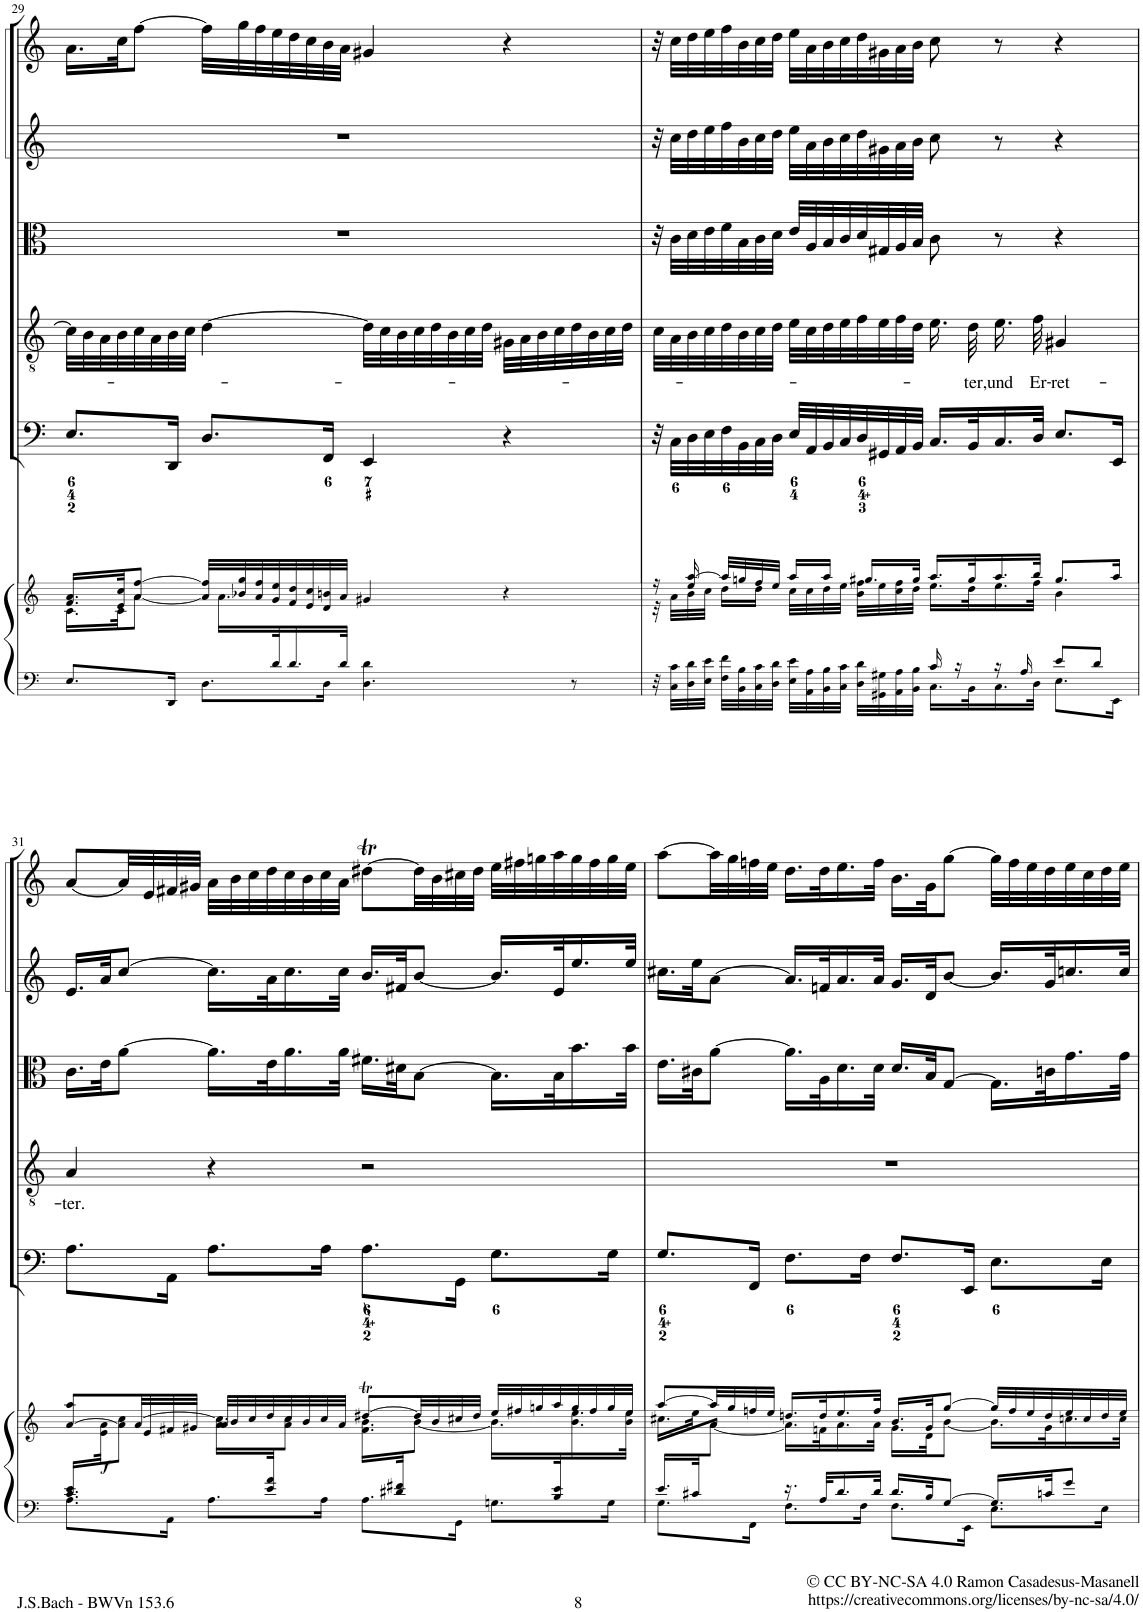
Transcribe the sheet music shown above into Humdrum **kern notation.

**kern	**kern	**kern	**kern	**text	**kern	**kern	**kern
*part6	*part6	*part5	*part4	*part4	*part3	*part2	*part1
*staff7	*staff6	*staff5	*staff4	*staff4	*staff3	*staff2	*staff1
*I"Piano reduction	*	*I"Continuo	*I"Tenore	*	*I"Viola	*I"Violino II	*I"Violino I
*I'Pno	*	*	*	*	*I'Vla	*I'Vln	*I'Vln
!!LO:PB:g=z
*clefF4	*clefG2	*clefF4	*clefGv2	*	*clefC3	*clefG2	*clefG2
*k[]	*k[]	*k[]	*k[]	*	*k[]	*k[]	*k[]
*M4/4	*M4/4	*M4/4	*M4/4	*	*M4/4	*M4/4	*M4/4
*met(c)	*met(c)	*met(c)	*met(c)	*	*met(c)	*met(c)	*met(c)
=29	=29	=29	=29	=29	=29	=29	=29
*^	*^	*	*	*	*	*	*
16.ryy	8.E/L	16.f/ 16.a/LL	16.c\LL	8.E/L	32c\LLL]	.	1r	1r	16.a\LL
.	.	.	.	.	32B\	.	.	.	.
.	.	.	.	.	32A\	.	.	.	.
.	.	32e/ 32cc/JK	32c\JK	.	32B\	.	.	.	32cc\JK
.	.	8a/ [8ff/J	[8a\J	.	32c\	.	.	.	[8ff\J
.	.	.	.	.	32A\	.	.	.	.
.	16DD/Jk	.	.	16DD/Jk	32B\	.	.	.	.
.	.	.	.	.	32c\JJJ	.	.	.	.
.	8.D\L	32a/] 32ff/]LLL	16.a\LL	8.D/L	[4d\	.	.	.	32ff\LLL]
.	.	32b-X/ 32gg/	.	.	.	.	.	.	32gg\
.	.	32a/ 32ff/	.	.	.	.	.	.	32ff\
32d/K	.	32g/ 32ee/	32ryy	.	.	.	.	.	32ee\
*	*	*v	*v	*	*	*	*	*	*
16.d/	.	32f/ 32dd/	.	.	.	.	.	32dd\
.	.	32e/ 32cc/	.	.	.	.	.	32cc\
.	16D\Jk	32d/ 32bn/	16FF/Jk	.	.	.	.	32b\
32d/JJk	.	32a/JJJ	.	.	.	.	.	32a\JJJ
4d\	4.D\	4g#X/	4EE/	32d\LLL]	.	.	.	4g#X/
.	.	.	.	32c\	.	.	.	.
.	.	.	.	32B\	.	.	.	.
.	.	.	.	32c\	.	.	.	.
.	.	.	.	32d\	.	.	.	.
.	.	.	.	32B\	.	.	.	.
.	.	.	.	32c\	.	.	.	.
.	.	.	.	32d\JJJ	.	.	.	.
*	*	*^	*	*	*	*	*	*
4ryy	.	4r	4ryy	4r	32G#X\LLL	.	.	.	4r
.	.	.	.	.	32A\	.	.	.	.
.	.	.	.	.	32B\	.	.	.	.
.	.	.	.	.	32c\	.	.	.	.
.	8r	.	.	.	32d\	.	.	.	.
.	.	.	.	.	32B\	.	.	.	.
.	.	.	.	.	32c\	.	.	.	.
.	.	.	.	.	32d\JJJ	.	.	.	.
=30	=30	=30	=30	=30	=30	=30	=30	=30	=30
32r	32ryy	16r	32r	32r	32c\LLL	.	32r	32r	32r
32ryy	32C\ 32c\LLL	.	32a\LLL	32C\LLL	32A\	.	32c\LLL	32cc\LLL	32cc\LLL
16ryy	32D\ 32d\	16ee/ [16aa/	32b\	32D\	32B\	.	32d\	32dd\	32dd\
.	32E\ 32e\JJJ	.	32cc\JJJ	32E\	32c\	.	32e\	32ee\	32ee\
8ryy	32F\ 32f\LLL	32aa/LLL]	16dd\LL	32F\	32d\	.	32f\	32ff\	32ff\
.	32BB\ 32B\	32ggn/	.	32BB\	32B\	.	32B\	32b\	32b\
.	32C\ 32c\	32ff/	16dd\JJ	32C\	32c\	.	32c\	32cc\	32cc\
.	32D\ 32d\JJJ	32ee/JJJ	.	32D\JJJ	32d\JJJ	.	32d\JJJ	32dd\JJJ	32dd\JJJ
4ryy	32E\ 32e\LLL	16aa/LL	32cc\LLL	32E/LLL	32e\LLL	.	32e/LLL	32ee\LLL	32ee\LLL
.	32AA\ 32A\	.	32cc\	32AA/	32c\	.	32A/	32a\	32a\
.	32BB\ 32B\	16aa/JJ	32dd\	32BB/	32d\	.	32B/	32b\	32b\
.	32C\ 32c\JJJ	.	32ee\JJJ	32C/	32e\	.	32c/	32cc\	32cc\
.	32D\ 32d\LLL	16.gg#X/LL	32b\ 32ff\LLL	32D/	32f\	.	32d/	32dd\	32dd\
.	32GG#X\ 32G#X\	.	32ee\	32GG#X/	32e\	.	32G#X/	32g#X\	32g#X\
.	32AA\ 32A\	.	32cc\ 32ff\	32AA/	32f\	.	32A/	32a\	32a\
.	32BB\ 32B\JJJ	32gg#/JJk	32dd\JJJ	32BB/JJJ	32d\JJJ	.	32B/JJJ	32b\JJJ	32b\JJJ
16c/	16.C\LL	16.aa/LL	16.ee\LL	16.C/LL	16.e\	.	8c\	8cc\	8cc\
16r	.	.	.	.	.	.	.	.	.
!	!	!	!	!	!	!LO:LY:b	!	!	!
.	32BB\K	32gg#/K	32dd\K	32BB/K	32d\	-ter,	.	.	.
!	!	!	!	!	!	!LO:LY:b	!	!	!
16r	16.C\	16.aa/	16.ee\	16.C/	16.e\	und	8r	8r	8r
16A/	.	.	.	.	.	.	.	.	.
!	!	!	!	!	!	!LO:LY:b	!	!	!
.	32D\JJk	32bb/JJk	32ff\JJk	32D/JJk	32f\	Er-	.	.	.
!	!	!	!	!	!	!LO:LY:b	!	!	!
8e/L	8.E\L	8.gg#/L	4b\	8.E/L	4G#X/	-ret-	4r	4r	4r
8d/J	.	.	.	.	.	.	.	.	.
.	16EE\Jk	16aa/Jk	.	16EE/Jk	.	.	.	.	.
!!LO:LB:g=z
=31	=31	=31	=31	=31	=31	=31	=31	=31	=31
!	!	!	!	!	!	!LO:LY:b	!	!	!
16.c/ 16.e/LL	8.A\L	[8a/ 8aa/L	16.ryy	8.A\L	4A/	-ter.	16.c\LL	16.e/LL	[8a/L
4ryy	.	.	32e\ 32a\JK	.	.	.	32e\JK	32a/JK	.
.	.	32a/LL]	8a\ [>8cc\J	.	.	.	[8a\J	[8cc/J	32a/LL]
.	.	32e/	.	.	.	.	.	.	32e/
.	16AA\Jk	32f#X/	.	16AA\Jk	.	.	.	.	32f#X/
.	.	32g#X/JJJ	.	.	.	.	.	.	32g#X/JJJ
.	8.A\L	32a/LLL	16.a\ 16.cc\]LL	8.A\L	4r	.	16.a\LL]	16.cc\LL]	32a\LLL
.	.	32b/	.	.	.	.	.	.	32b\
.	.	32cc/	.	.	.	.	.	.	32cc\
32e/ 32a/JK	.	32dd/	32ryy	.	.	.	32e\K	32a\K	32dd\
8..ryy	.	32cc/	8a\ 8cc\J	.	.	.	16.a\	16.cc\	32cc\
.	.	32b/	.	.	.	.	.	.	32b\
.	16A\Jk	32cc/	.	16A\Jk	.	.	.	.	32cc\
.	.	32a/JJJ	.	.	.	.	32a\JJk	32cc\JJk	32a\JJJ
.	8.A\L	[8dd#Xt/L	16.f#\ 16.b\LL	8.A\L	2r	.	16.f#X\LL	16.b/LL	[8dd#Xt\L
32d#X/ 32f#X/JK	.	.	32ryy	.	.	.	32d#X\JK	32f#X/JK	.
8..ryy	.	32dd#/LL]	[8b\J	.	.	.	[8B\J	[8b/J	32dd#\LL]
.	.	32b/	.	.	.	.	.	.	32b\
.	16GG\Jk	32cc#X/	.	16GG\Jk	.	.	.	.	32cc#X\
.	.	32dd#/JJJ	.	.	.	.	.	.	32dd#\JJJ
.	8.Gn\L	32ee/LLL	16.b\LL]	8.G\L	.	.	16.B\LL]	16.b/LL]	32ee\LLL
.	.	32ff#X/	.	.	.	.	.	.	32ff#X\
.	.	32ggn/	.	.	.	.	.	.	32ggn\
32B/ 32e/K	.	32aa/	32ryy	.	.	.	32B\K	32e/K	32aa\
8ryy	.	32gg/	16.b\ 16.ee\	.	.	.	16.b\	16.ee/	32gg\
.	.	32ff#/	.	.	.	.	.	.	32ff#\
.	16G\Jk	32gg/	.	16G\Jk	.	.	.	.	32gg\
.	.	32ee/JJJ	32b\ 32ee\JJk	.	.	.	32b\JJk	32ee/JJk	32ee\JJJ
=32	=32	=32	=32	=32	=32	=32	=32	=32	=32
*	*	*	*^	*	*	*	*	*	*
16.e/LL	8.G\L	[8aa/L	16.cc#X\LL	8ryy	8.G/L	1r	.	16.e\LL	16.cc#X\LL	[8aa\L
32c#X/JK	.	.	32ee\JK	.	.	.	.	32c#X\JK	32ee\JK	.
8ryy	.	32aa/LL]	[<8a/J	8a\J	.	.	.	[8a\J	[8a\J	32aa\LL]
.	.	32gg/	.	.	.	.	.	.	.	32gg\
.	16FF\Jk	32ffn/	.	.	16FF/Jk	.	.	.	.	32ffn\
.	.	32ee/JJJ	.	.	.	.	.	.	.	32ee\JJJ
16.r	8.F\L	16.ddn/LL	16.a\LL]	2.ryy	8.F\L	.	.	16.a\LL]	16.a/LL]	16.dd\LL
32A/KLL	.	32dd/K	32fn\K	.	.	.	.	32A\K	32fn/K	32dd\K
16.d/	.	16.ee/	16.a\	.	.	.	.	16.d\	16.a/	16.ee\
.	16F\Jk	.	.	.	16F\Jk	.	.	.	.	.
32d/JJk	.	32ff/JJk	32a\JJk	.	.	.	.	32d\JJk	32a/JJk	32ff\JJk
16.d/LL	8.F\L	16.b/LL	16.g\LL	.	8.F/L	.	.	16.d/LL	16.g/LL	16.b\LL
32B/JK	.	32g/JK	32d\JK	.	.	.	.	32B/JK	32d/JK	32g\JK
[8G/J	.	[8gg/J	[8b\J	.	.	.	.	[8G/J	[8b/J	[8gg\J
.	16EE\Jk	.	.	.	16EE/Jk	.	.	.	.	.
16.G/LL]	8.E\L	32gg/LLL]	16.b\LL]	.	8.E\L	.	.	16.G\LL]	16.b/LL]	32gg\LLL]
.	.	32ff/	.	.	.	.	.	.	.	32ff\
.	.	32ee/	.	.	.	.	.	.	.	32ee\
32cn/JK	.	32dd/	32g\K	.	.	.	.	32cn\K	32g/K	32dd\
8g/J	.	32ee/	16.ccn\	.	.	.	.	16.g\	16.ccn/	32ee\
.	.	32cc/	.	.	.	.	.	.	.	32cc\
.	16E\Jk	32dd/	.	.	16E\Jk	.	.	.	.	32dd\
.	.	32ee/JJJ	32cc\JJk	.	.	.	.	32g\JJk	32cc/JJk	32ee\JJJ
*v	*v	*	*	*	*	*	*	*	*	*
*	*v	*v	*v	*	*	*	*	*	*
=	=	=	=	=	=	=	=
*-	*-	*-	*-	*-	*-	*-	*-
